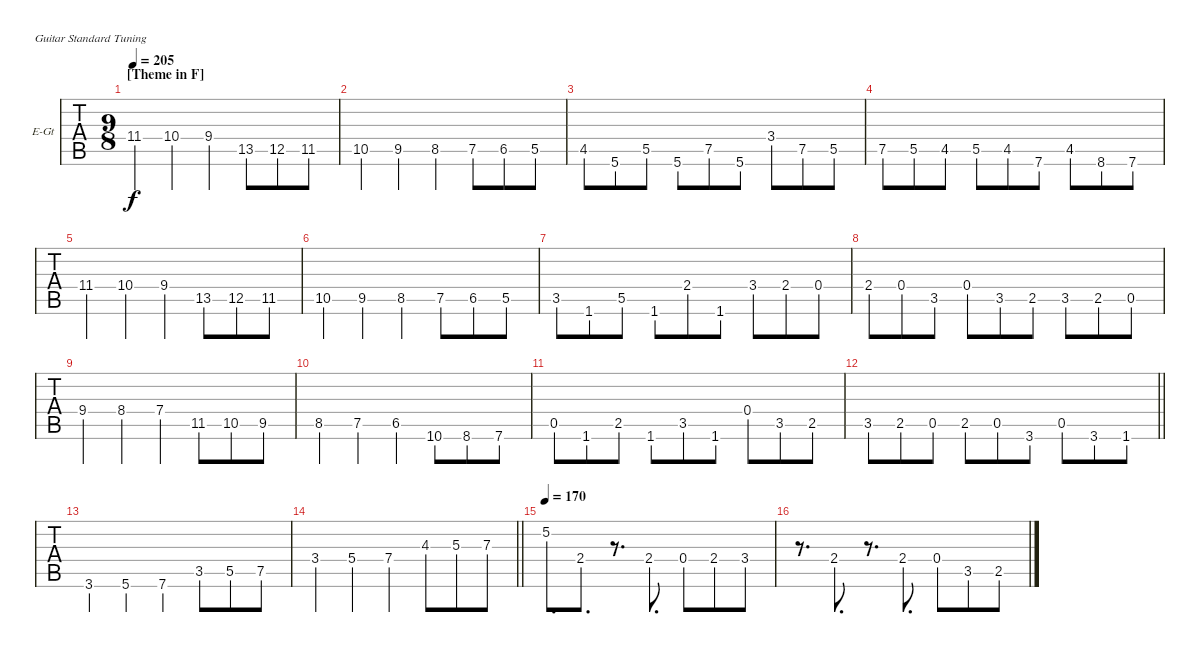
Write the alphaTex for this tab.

\bracketExtendMode nobrackets
\firstSystemTrackNameOrientation horizontal
\otherSystemsTrackNameOrientation horizontal
\track ("Stimme 2" "E-Gt") {instrument distortionguitar}
\staff {tabs}
\tuning (E4 B3 G3 D3 A2 E2)
\ts (9 8)
\section ("" "[Theme in F]")
\tempo 205
\clef g2
\ks c
11.4.4{dy f} 10.4.4 9.4.4 13.5{st}.8 12.5{st}.8 11.5{st}.8 |
10.5.4 9.5.4 8.5.4 7.5{st}.8 6.5{st}.8 5.5{st}.8 |
4.5.8 5.6.8 5.5.8 5.6.8 7.5.8 5.6.8 3.4.8 7.5.8 5.5.8 |
7.5.8 5.5.8 4.5.8 5.5.8 4.5.8 7.6.8 4.5.8 8.6.8 7.6.8 |
11.4.4 10.4.4 9.4.4 13.5.8 12.5.8 11.5.8 |
10.5.4 9.5.4 8.5.4 7.5.8 6.5.8 5.5.8 |
3.5.8 1.6.8 5.5.8 1.6.8 2.4.8 1.6.8 3.4.8 2.4.8 0.4.8 |
2.4.8 0.4.8 3.5.8 0.4.8 3.5.8 2.5.8 3.5.8 2.5.8 0.5.8 |
9.4.4 8.4.4 7.4.4 11.5.8 10.5.8 9.5.8 |
8.5.4 7.5.4 6.5.4 10.6.8 8.6.8 7.6.8 |
0.5.8 1.6.8 2.5.8 1.6.8 3.5.8 1.6.8 0.4.8 3.5.8 2.5.8 |
\barLineRight lightlight
3.5.8 2.5.8 0.5.8 2.5.8 0.5.8 3.6.8 0.5.8 3.6.8 1.6.8 |
3.6.4 5.6.4 7.6.4 3.5{st}.8 5.5{st}.8 7.5{st}.8 |
\barLineRight lightlight
3.4.4 5.4.4 7.4.4 4.3{st}.8 5.3{st}.8 7.3{st}.8 |
\tempo 170
5.2.8{d} 2.4.8{d} r.8{d} 2.4.8{d} 0.4.8 2.4.8 3.4.8 |
r.8{d} 2.4.8{d} r.8{d} 2.4.8{d} 0.4.8 3.5.8 2.5.8
